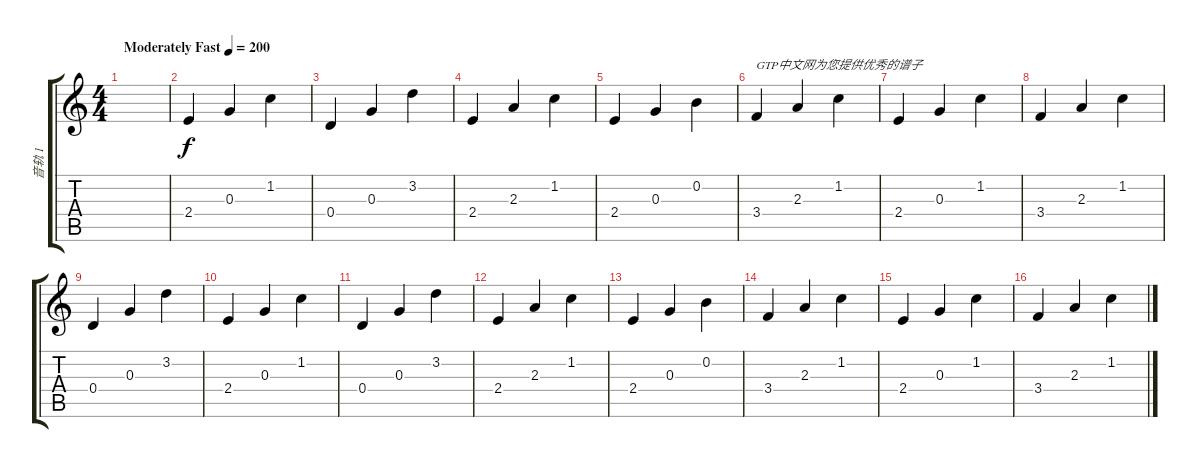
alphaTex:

\track ("音轨 1" "音轨 1") {instrument acousticguitarsteel}
\staff {score tabs}
\tuning (E4 B3 G3 D3 A2 E2) {hide}
\ts (4 4)
\tempo (200 "Moderately Fast")
\clef g2
\ks c
|
2.4.4 0.3.4 1.2.4 |
0.4.4 0.3.4 3.2.4 |
2.4.4 2.3.4 1.2.4 |
2.4.4 0.3.4 0.2.4 |
3.4.4{txt "GTP中文网为您提供优秀的谱子"} 2.3.4 1.2.4 |
2.4.4 0.3.4 1.2.4 |
3.4.4 2.3.4 1.2.4 |
0.4.4 0.3.4 3.2.4 |
2.4.4 0.3.4 1.2.4 |
0.4.4 0.3.4 3.2.4 |
2.4.4 2.3.4 1.2.4 |
2.4.4 0.3.4 0.2.4 |
3.4.4 2.3.4 1.2.4 |
2.4.4 0.3.4 1.2.4 |
3.4.4 2.3.4 1.2.4
